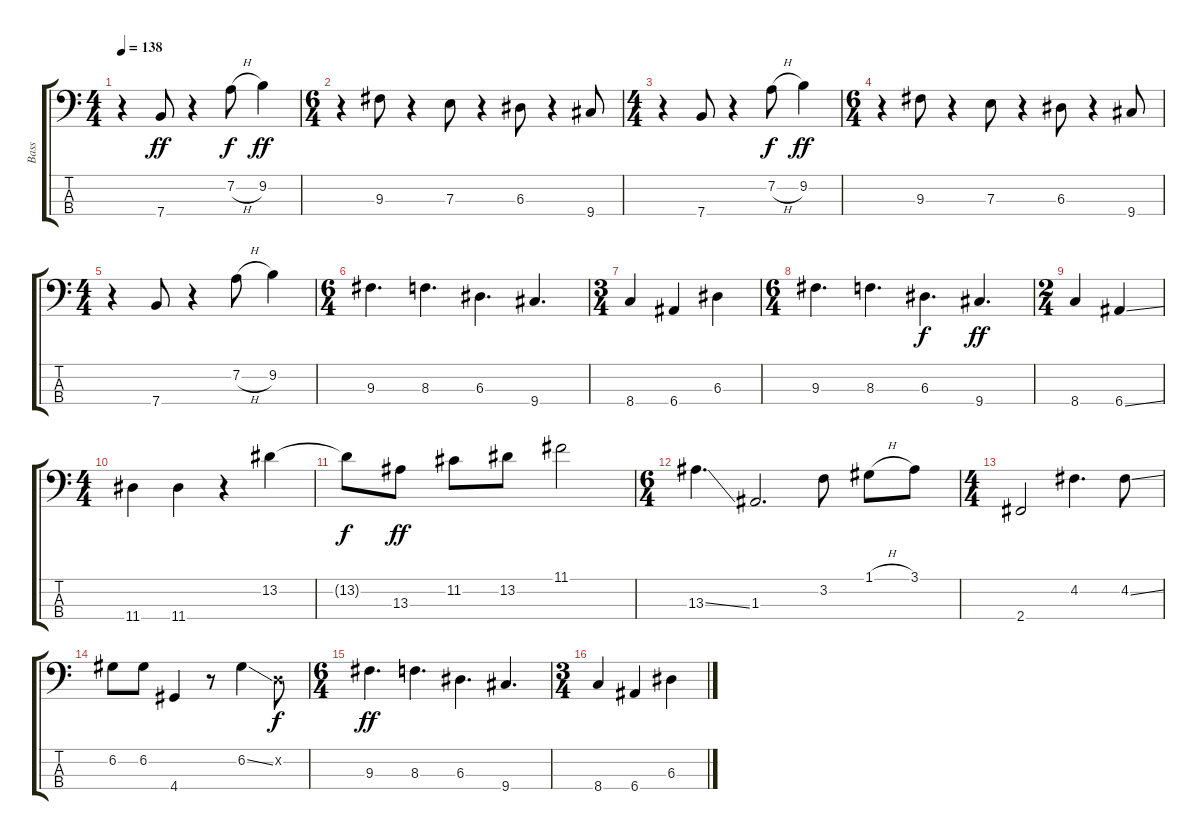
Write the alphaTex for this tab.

\track ("Bass" "Bass") {instrument fretlessbass}
\staff {score tabs}
\tuning (G2 D2 A1 E1) {hide}
\ts (4 4)
\tempo 138
\clef f4
\ks c
r.4{dy ff} 7.4.8 r.4 7.2{h}.8{dy f} 9.2.4{dy ff} |
\ts (6 4)
r.4 9.3.8 r.4 7.3.8 r.4 6.3.8 r.4 9.4.8 |
\ts (4 4)
r.4 7.4.8 r.4 7.2{h}.8{dy f} 9.2.4{dy ff} |
\ts (6 4)
r.4 9.3.8 r.4 7.3.8 r.4 6.3.8 r.4 9.4.8 |
\ts (4 4)
r.4 7.4.8 r.4 7.2{h}.8 9.2.4 |
\ts (6 4)
9.3.4{d} 8.3.4{d} 6.3.4{d} 9.4.4{d} |
\ts (3 4)
8.4.4 6.4.4 6.3.4 |
\ts (6 4)
9.3.4{d} 8.3.4{d} 6.3.4{d dy f} 9.4.4{d dy ff} |
\ts (2 4)
8.4.4 6.4{ss}.4 |
\ts (4 4)
11.4.4 11.4.4 r.4 13.2.4 |
13.2{t}.8{dy f} 13.3.8{dy ff} 11.2.8 13.2.8 11.1.2 |
\ts (6 4)
13.3{ss}.4{d} 1.3.2{d} 3.2.8 1.1{h}.8 3.1.8 |
\ts (4 4)
2.4.2 4.2.4{d} 4.2{ss}.8 |
6.2.8 6.2.8 4.4.4 r.8 6.2{ss}.4 0.2{x}.8{dy f} |
\ts (6 4)
9.3.4{d dy ff} 8.3.4{d} 6.3.4{d} 9.4.4{d} |
\ts (3 4)
8.4.4 6.4.4 6.3.4
